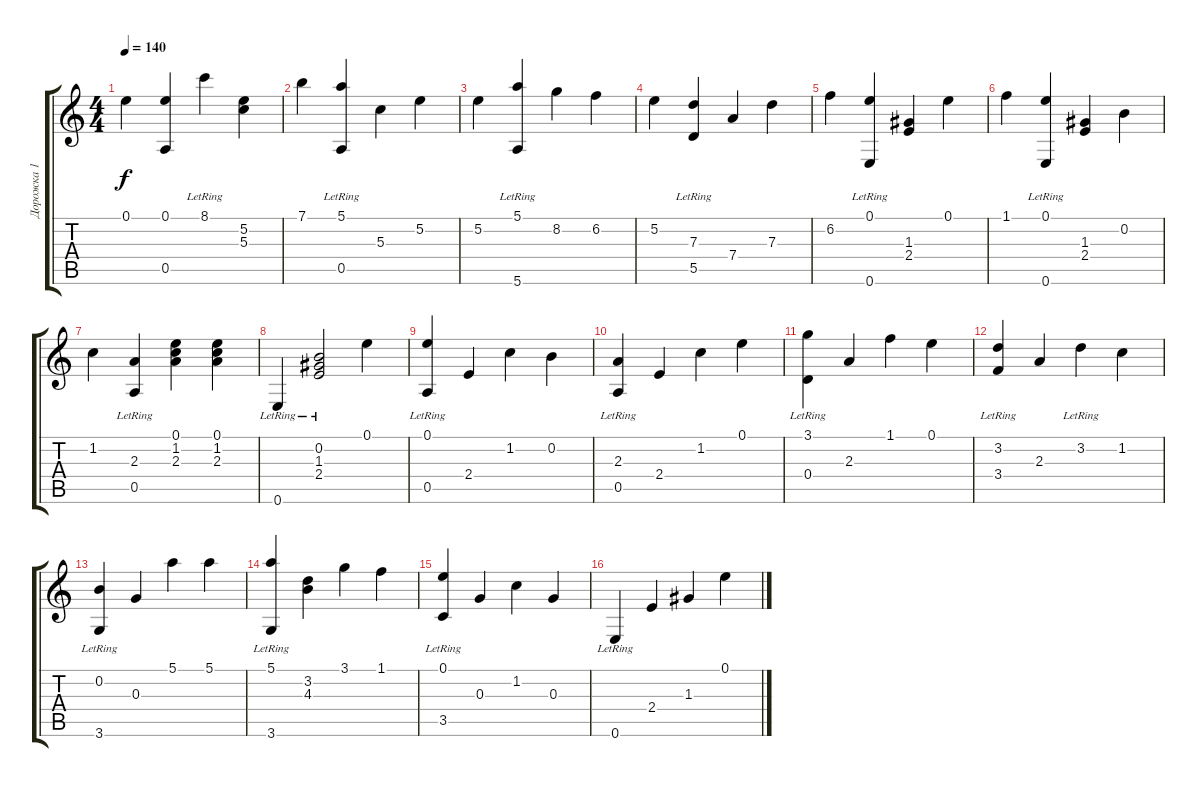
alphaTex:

\track ("Дорожка 1" "Дорожка 1") {instrument electricguitarjazz}
\staff {score tabs}
\tuning (E4 B3 G3 D3 A2 E2) {hide}
\ts (4 4)
\tempo 140
\clef g2
\ks c
0.1.4{dy f} (0.1 0.5).4 8.1{lr}.4 (5.2 5.3).4 |
7.1.4 (5.1{lr} 0.5).4 5.3.4 5.2.4 |
5.2.4 (5.1{lr} 5.6).4 8.2.4 6.2.4 |
5.2.4 (7.3{lr} 5.5).4 7.4.4 7.3.4 |
6.2.4 (0.1 0.6{lr}).4 (1.3 2.4).4 0.1.4 |
1.1.4 (0.1 0.6{lr}).4 (1.3 2.4).4 0.2.4 |
1.2.4 (2.3{lr} 0.5).4 (0.1 1.2 2.3).4 (0.1 1.2 2.3).4 |
0.6{lr}.4 (0.2{lr} 1.3{lr} 2.4{lr}).2 0.1.4 |
(0.1{lr} 0.5).4 2.4.4 1.2.4 0.2.4 |
(2.3{lr} 0.5).4 2.4.4 1.2.4 0.1.4 |
(3.1{lr} 0.4).4 2.3.4 1.1.4 0.1.4 |
(3.2{lr} 3.4).4 2.3.4 3.2{lr}.4 1.2.4 |
(0.2{lr} 3.6).4 0.3.4 5.1.4 5.1.4 |
(5.1{lr} 3.6).4 (3.2 4.3).4 3.1.4 1.1.4 |
(0.1{lr} 3.5).4 0.3.4 1.2.4 0.3.4 |
0.6{lr}.4 2.4.4 1.3.4 0.1.4
